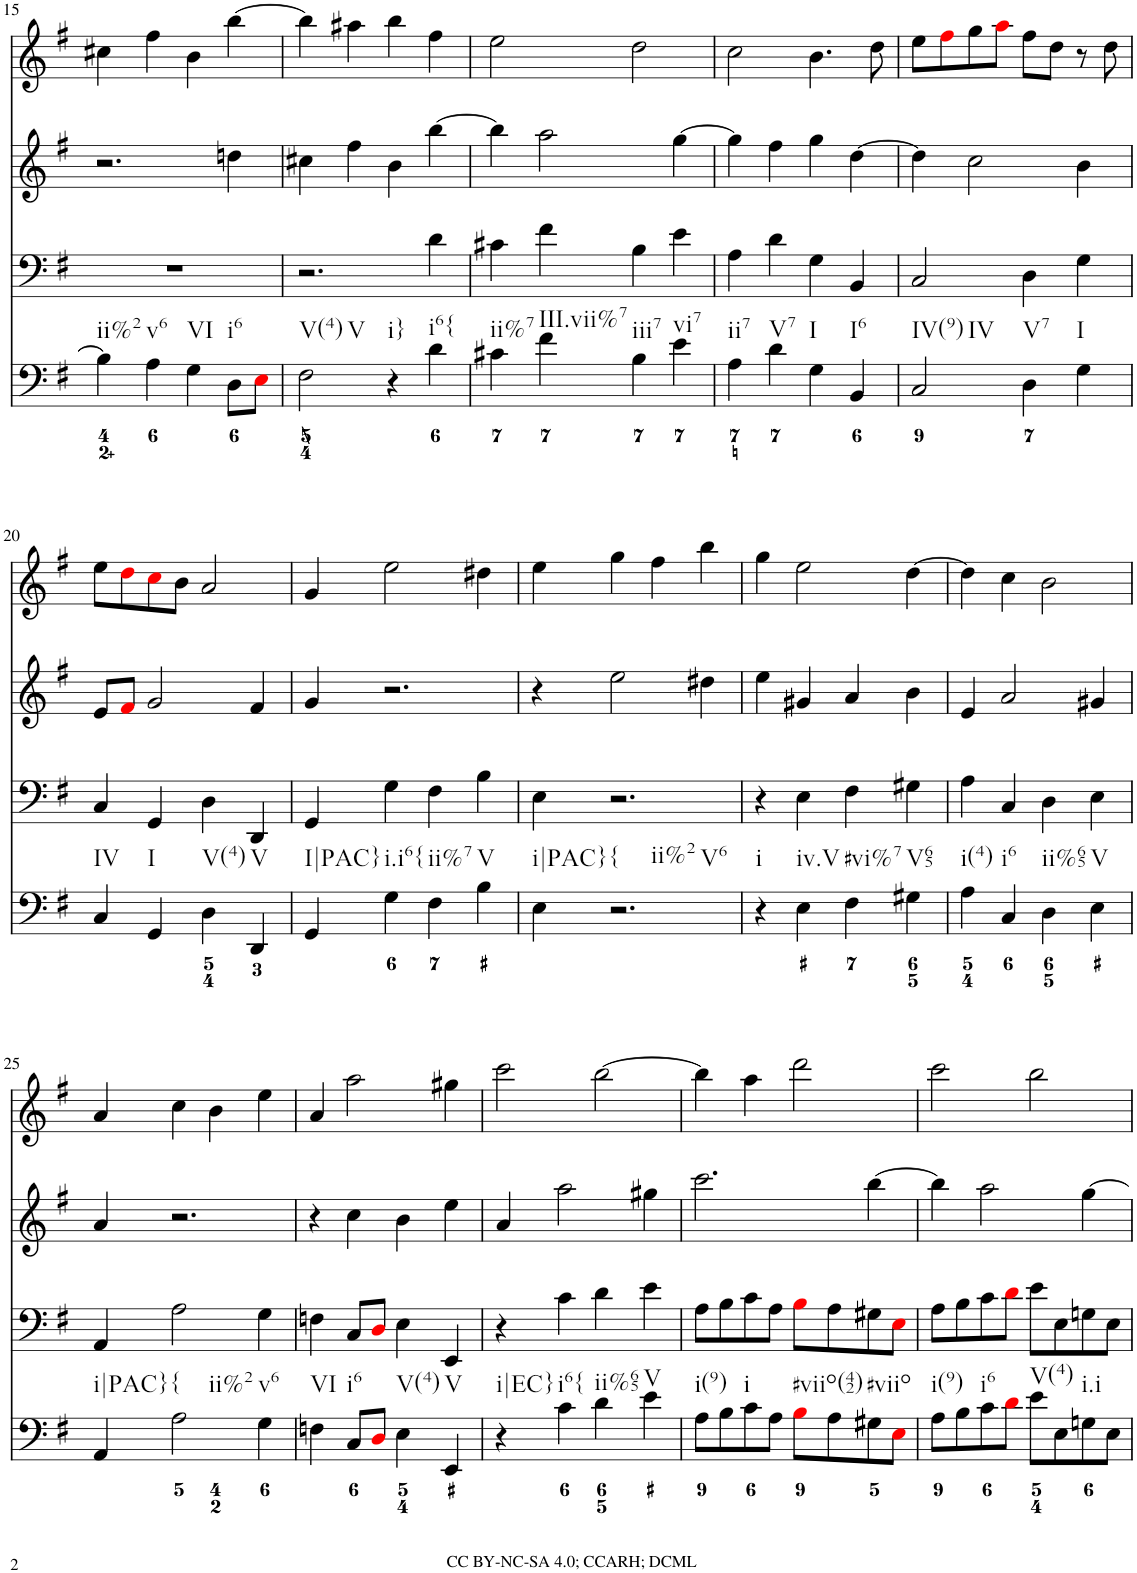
**kern	**kern	**kern	**kern
*part4	*part3	*part2	*part1
*staff4	*staff3	*staff2	*staff1
*I"Piano	*I"Piano	*I"Piano	*I"Piano
*I'Pno	*I'Pno	*I'Pno	*I'Pno
!!LO:PB:g=z
*clefF4	*clefF4	*clefG2	*clefG2
*k[f#]	*k[f#]	*k[f#]	*k[f#]
*e:	*e:	*e:	*e:
*M2/2	*M2/2	*M2/2	*M2/2
*met(c|)	*met(c|)	*met(c|)	*met(c|)
=15	=15	=15	=15
!LO:TX:b:t=ii%2	!	!	!
4B\]	1r	2.r	4cc#X\
!LO:TX:b:t=v6	!	!	!
4A\	.	.	4ff#\
!LO:TX:b:t=VI	!	!	!
4G\	.	.	4b\
!LO:TX:b:t=i6	!	!	!
8D\L	.	4ddn\	[4bb\
8Ei\J	.	.	.
=16	=16	=16	=16
!LO:TX:b:t=V(4)	!	!	!
!LO:TX:b:t=V	!	!	!
2F#\	2.r	4cc#X\	4bb\]
.	.	4ff#\	4aa#X\
!LO:TX:b:t=i}	!	!	!
4r	.	4b\	4bb\
!LO:TX:b:t=i6{	!	!	!
4d\	4d\	[4bb\	4ff#\
=17	=17	=17	=17
!LO:TX:b:t=ii%7	!	!	!
4c#X\	4c#X\	4bb\]	2ee\
!LO:TX:b:t=III.vii%7	!	!	!
4f#\	4f#\	2aa\	.
!LO:TX:b:t=iii7	!	!	!
4B\	4B\	.	2dd\
!LO:TX:b:t=vi7	!	!	!
4e\	4e\	[4gg\	.
=18	=18	=18	=18
!LO:TX:b:t=ii7	!	!	!
4A\	4A\	4gg\]	2cc\
!LO:TX:b:t=V7	!	!	!
4d\	4d\	4ff#\	.
!LO:TX:b:t=I	!	!	!
4G\	4G\	4gg\	4.b\
!LO:TX:b:t=I6	!	!	!
4BB/	4BB/	[4dd\	.
.	.	.	8dd\
=19	=19	=19	=19
!LO:TX:b:t=IV(9)	!	!	!
!LO:TX:b:t=IV	!	!	!
2C/	2C/	4dd\]	8ee\L
.	.	.	8ff#i\
.	.	2cc\	8gg\
.	.	.	8aai\J
!LO:TX:b:t=V7	!	!	!
4D\	4D\	.	8ff#\L
.	.	.	8dd\J
!LO:TX:b:t=I	!	!	!
4G\	4G\	4b\	8r
.	.	.	8dd\
!!LO:LB:g=z
=20	=20	=20	=20
!LO:TX:b:t=IV	!	!	!
4C/	4C/	8e/L	8ee\L
.	.	8f#i/J	8ddi\
!LO:TX:b:t=I	!	!	!
4GG/	4GG/	2g/	8cci\
.	.	.	8b\J
!LO:TX:b:t=V(4)	!	!	!
4D\	4D\	.	2a/
!LO:TX:b:t=V	!	!	!
4DD/	4DD/	4f#/	.
=21	=21	=21	=21
!LO:TX:b:t=I|PAC}	!	!	!
4GG/	4GG/	4g/	4g/
!LO:TX:b:t=i.i6{	!	!	!
4G\	4G\	2.r	2ee\
!LO:TX:b:t=ii%7	!	!	!
4F#\	4F#\	.	.
!LO:TX:b:t=V	!	!	!
4B\	4B\	.	4dd#X\
=22	=22	=22	=22
!LO:TX:b:t=i|PAC}	!	!	!
4E\	4E\	4r	4ee\
!LO:TX:b:t={	!	!	!
!LO:TX:b:t=ii%2	!	!	!
!LO:TX:b:t=V6	!	!	!
2.r	2.r	2ee\	4gg\
.	.	.	4ff#\
.	.	4dd#X\	4bb\
=23	=23	=23	=23
!LO:TX:b:t=i	!	!	!
4r	4r	4ee\	4gg\
!LO:TX:b:t=iv.V	!	!	!
4E\	4E\	4g#X/	2ee\
!LO:TX:b:t=#vi%7	!	!	!
4F#\	4F#\	4a/	.
!LO:TX:b:t=V65	!	!	!
4G#X\	4G#X\	4b\	[4dd\
=24	=24	=24	=24
!LO:TX:b:t=i(4)	!	!	!
4A\	4A\	4e/	4dd\]
!LO:TX:b:t=i6	!	!	!
4C/	4C/	2a/	4cc\
!LO:TX:b:t=ii%65	!	!	!
4D\	4D\	.	2b\
!LO:TX:b:t=V	!	!	!
4E\	4E\	4g#X/	.
!!LO:LB:g=z
=25	=25	=25	=25
!LO:TX:b:t=i|PAC}	!	!	!
4AA/	4AA/	4a/	4a/
!LO:TX:b:t={	!	!	!
!LO:TX:b:t=ii%2	!	!	!
2A\	2A\	2.r	4cc\
.	.	.	4b\
!LO:TX:b:t=v6	!	!	!
4G\	4G\	.	4ee\
=26	=26	=26	=26
!LO:TX:b:t=VI	!	!	!
4Fn\	4Fn\	4r	4a/
!LO:TX:b:t=i6	!	!	!
8C/L	8C/L	4cc\	2aa\
8Di/J	8Di/J	.	.
!LO:TX:b:t=V(4)	!	!	!
4E\	4E\	4b\	.
!LO:TX:b:t=V	!	!	!
4EE/	4EE/	4ee\	4gg#X\
=27	=27	=27	=27
!LO:TX:b:t=i|EC}	!	!	!
4r	4r	4a/	2ccc\
!LO:TX:b:t=i6{	!	!	!
4c\	4c\	2aa\	.
!LO:TX:b:t=ii%65	!	!	!
4d\	4d\	.	[2bb\
!LO:TX:b:t=V	!	!	!
4e\	4e\	4gg#X\	.
=28	=28	=28	=28
!LO:TX:b:t=i(9)	!	!	!
8A\L	8A\L	2.ccc\	4bb\]
8B\	8B\	.	.
!LO:TX:b:t=i	!	!	!
8c\	8c\	.	4aa\
8A\J	8A\J	.	.
!LO:TX:b:t=#viio(42)	!	!	!
8Bi\L	8Bi\L	.	2ddd\
8A\	8A\	.	.
!LO:TX:b:t=#viio	!	!	!
8G#X\	8G#X\	[4bb\	.
8Ei\J	8Ei\J	.	.
=29	=29	=29	=29
!LO:TX:b:t=i(9)	!	!	!
8A\L	8A\L	4bb\]	2ccc\
8B\	8B\	.	.
!LO:TX:b:t=i6	!	!	!
8c\	8c\	2aa\	.
8di\J	8di\J	.	.
!LO:TX:b:t=V(4)	!	!	!
8e\L	8e\L	.	2bb\
8E\	8E\	.	.
!LO:TX:b:t=i.i	!	!	!
8Gn\	8Gn\	[4gg\	.
8E\J	8E\J	.	.
=	=	=	=
*-	*-	*-	*-
